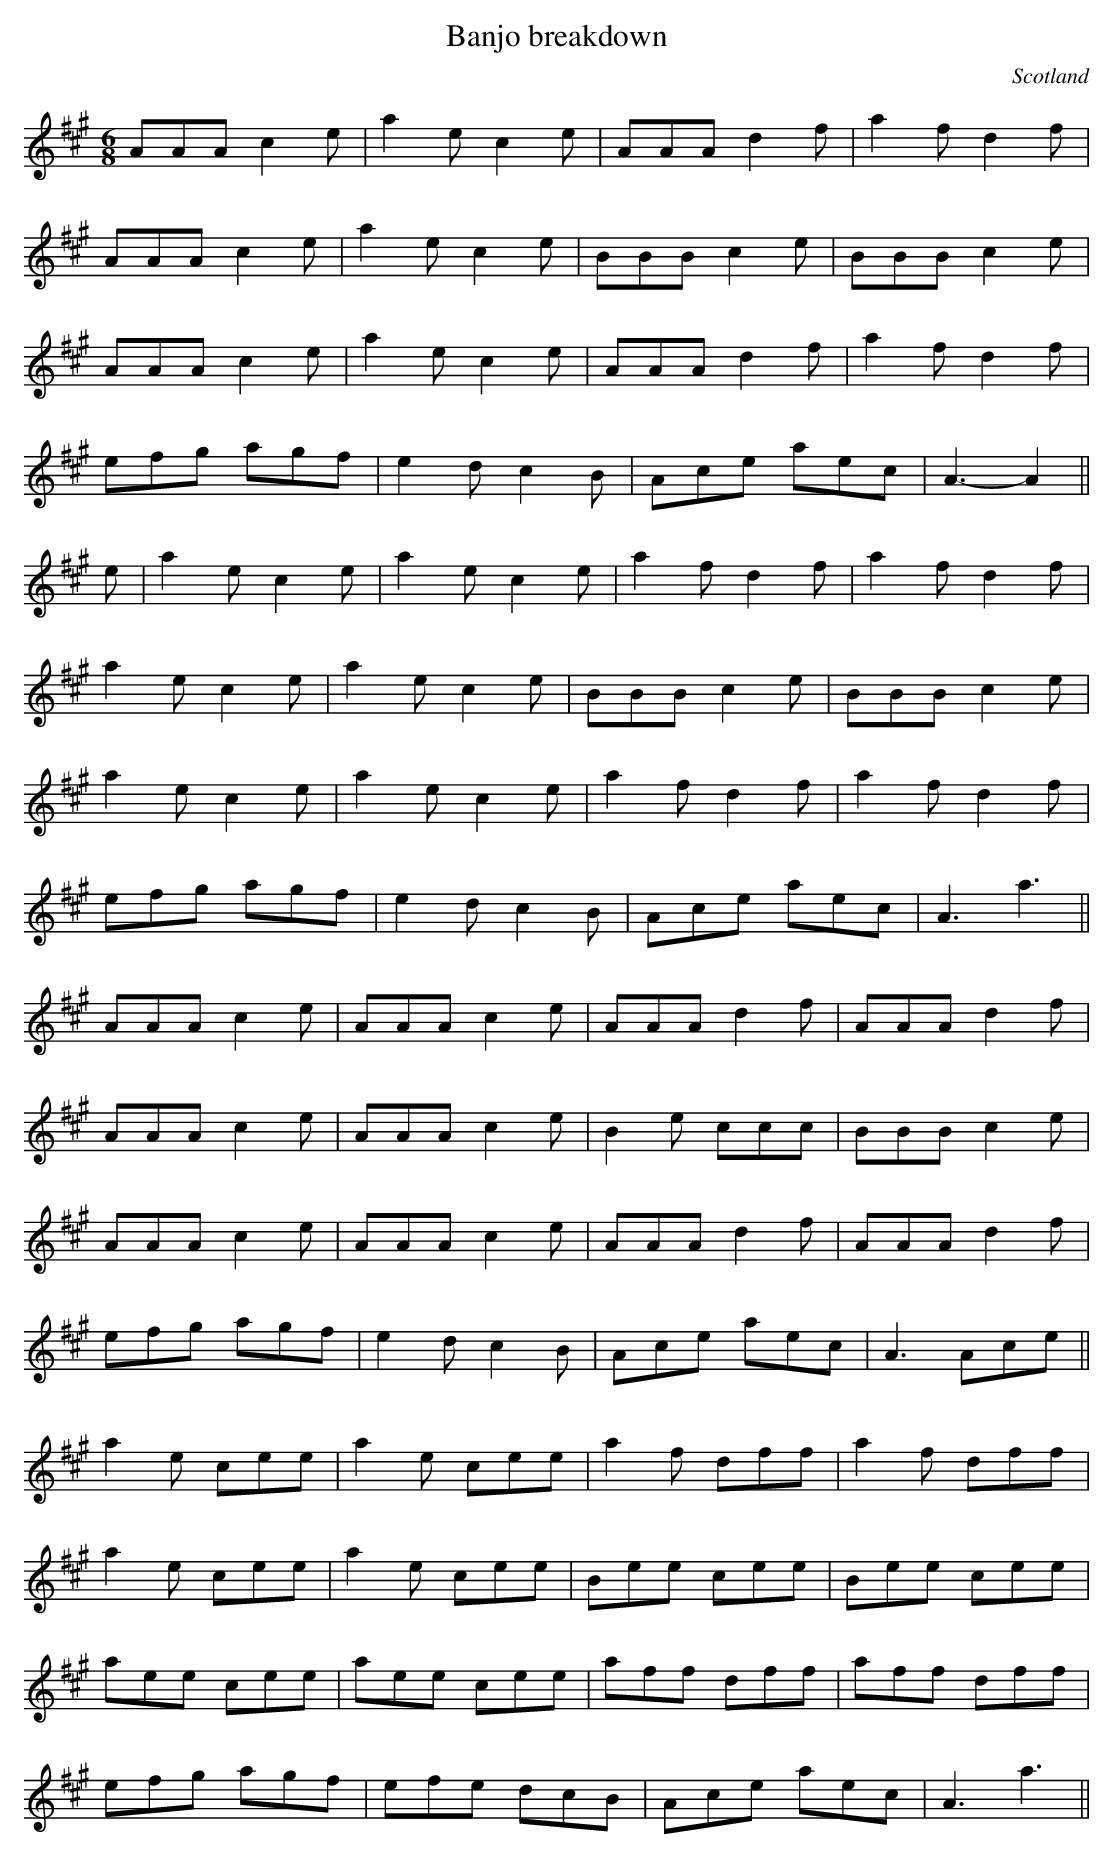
X:1
T:Banjo breakdown
O:Scotland
M:6/8
L:1/8
K:A
AAA c2e|a2e c2e|AAA d2f|a2f d2f|!
AAA c2e|a2e c2e|BBB c2e|BBB c2e|!
AAA c2e|a2e c2e|AAA d2f|a2f d2f|!
efg agf|e2d c2B|Ace aec|A3 -A2||!
e|a2e c2e|a2e c2e|a2f d2f|a2f d2f|!
a2e c2e|a2e c2e|BBB c2e|BBB c2e|!
a2e c2e|a2e c2e|a2f d2f|a2f d2f|!
efg agf|e2d c2B|Ace aec|A3 a3||!
AAA c2e|AAA c2e|AAA d2f|AAA d2f|!
AAA c2e|AAA c2e|B2e ccc|BBB c2e|!
AAA c2e|AAA c2e|AAA d2f|AAA d2f|!
efg agf|e2d c2B|Ace aec|A3 Ace||!
a2e cee|a2e cee|a2f dff|a2f dff|!
a2e cee|a2e cee|Bee cee|Bee cee|!
aee cee|aee cee|aff dff|aff dff|!
efg agf|efe dcB|Ace aec|A3 a3||!
